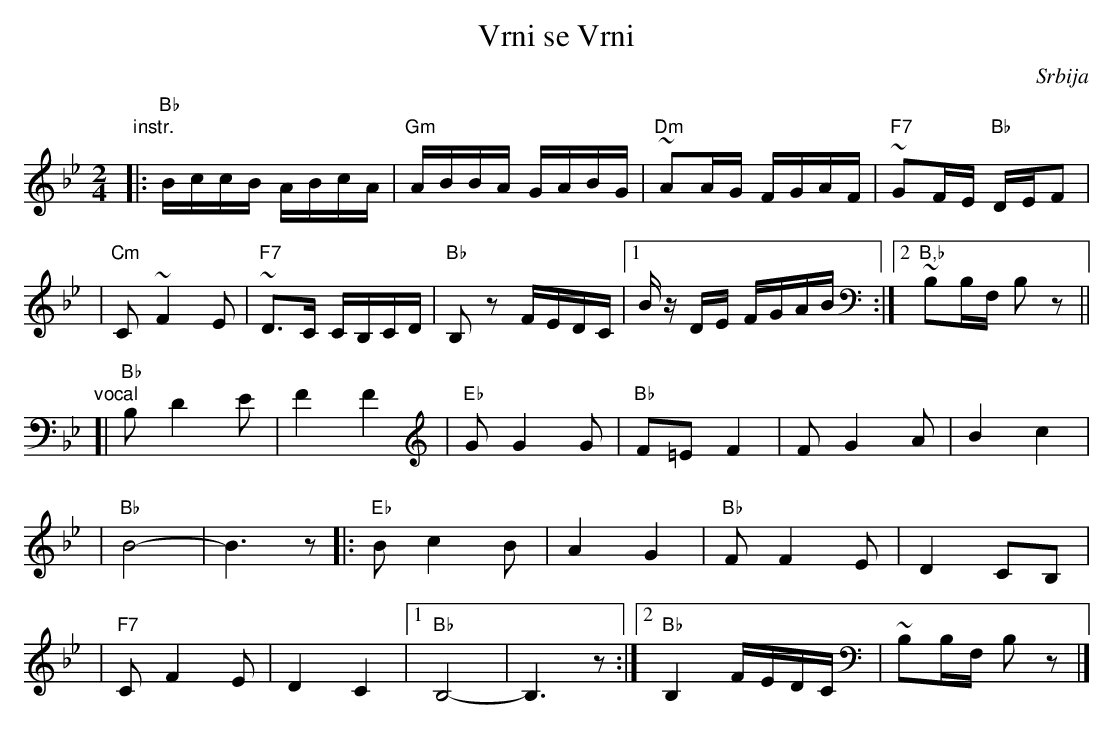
X:1
T: Vrni se Vrni
O: Srbija
M: 2/4
L: 1/16
K: Bb
"instr."\
|: "Bb"BccB ABcA \
| "Gm"ABBA GABG \
| "Dm"~A2AG FGAF \
| "F7"~G2FE "Bb"DEF2 |
| "Cm"C2 ~F4 E2 \
| "F7"~D3C CB,CD \
| "Bb"B,2z2 FEDC \
|1 Bz DE FGAB \
:|2 "B,b"~B,2B,F, B,2z2 ||
"vocal"\
[| "Bb"B,2 D4 E2 \
| F4 F4 \
| "Eb"G2 G4 G2 \
| "Bb"F2=E2 F4 \
| F2 G4 A2 \
| B4 c4 |
| "Bb"B8- \
| B6 z2 \
|: "Eb"B2 c4 B2 \
| A4 G4 \
| "Bb"F2 F4 E2 \
| D4 C2B,2 |
| "F7"C2 F4 E2 \
| D4 C4 \
|1 "Bb"B,8- \
| B,6 z2 \
:|2 "Bb"B,4 FEDC \
| ~B,2B,F, B,2z2 |]
